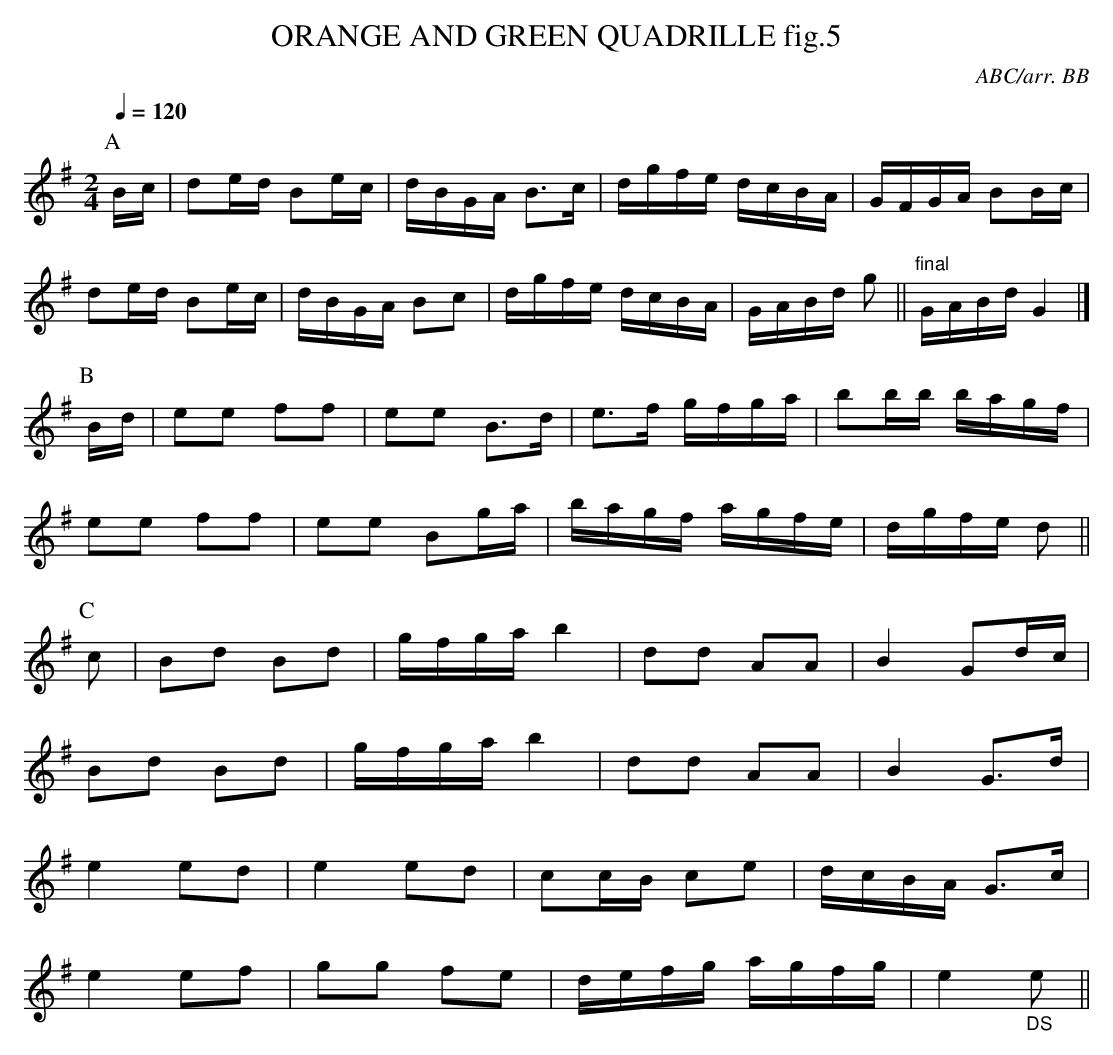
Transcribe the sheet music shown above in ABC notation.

X:1
T:ORANGE AND GREEN QUADRILLE fig.5
C:ABC/arr. BB
Q:1/4=120
L:1/8
M:2/4
K:G
P:A
B/c/|de/d/ Be/c/|d/B/G/A/ B>c|d/g/f/e/ d/c/B/A/|G/F/G/A/ BB/c/|
de/d/ Be/c/|d/B/G/A/ Bc|d/g/f/e/ d/c/B/A/|G/A/B/d/ g||\
"final" G/A/B/d/ G2|]
P:B
B/d/|ee ff|ee B>d|e>f g/f/g/a/|bb/b/ b/a/g/f/|
ee ff|ee Bg/a/|b/a/g/f/ a/g/f/e/|d/g/f/e/ d||
P:C
c|Bd Bd|g/f/g/a/ b2|dd AA|B2 Gd/c/|
Bd Bd|g/f/g/a/ b2|dd AA|B2 G>d|
e2 ed|e2 ed|cc/B/ ce|d/c/B/A/ G>c|
e2 ef|gg fe|d/e/f/g/ a/g/f/g/|e2 "_DS"e||
